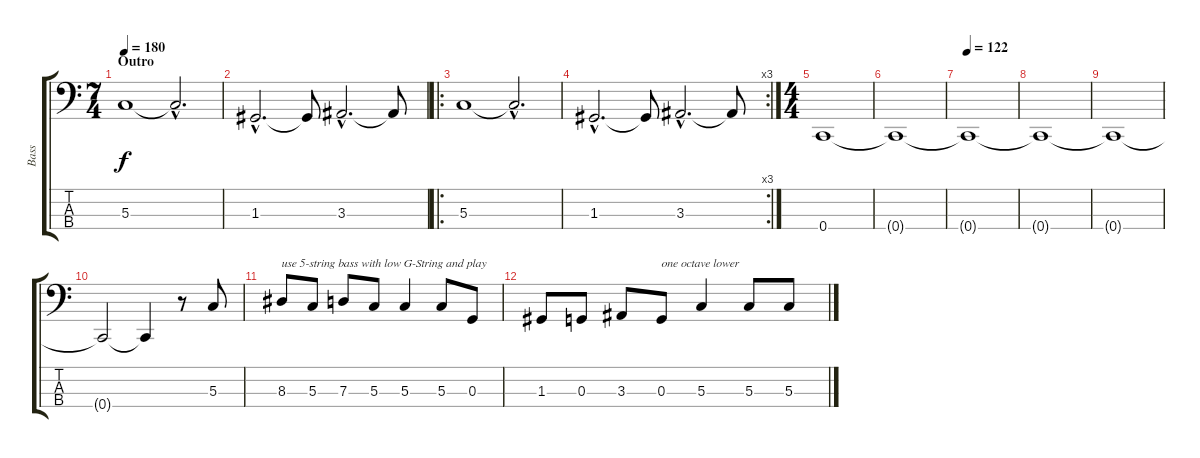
\track ("Bass" "Bass") {instrument electricbasspick}
\staff {score tabs}
\tuning (F2 C2 G1 C1) {hide}
\ts (7 4)
\section ("" "Outro")
\tempo 180
\clef f4
\ks c
5.3.1{dy f} 5.3{hac t}.2{d} |
1.3{hac}.2{d} 1.3{t}.8 3.3{hac}.2{d} 3.3{t}.8 |
\ro
5.3.1 5.3{hac t}.2{d} |
\rc 3
1.3{hac}.2{d} 1.3{t}.8 3.3{hac}.2{d} 3.3{t}.8 |
\ts (4 4)
0.4.1 |
0.4{t}.1 |
\tempo 122
0.4{t}.1 |
0.4{t}.1 |
0.4{t}.1 |
0.4{t}.2 0.4{t}.4 r.8 5.3.8 |
8.3.8{txt "use 5-string bass with low G-String and play"} 5.3.8 7.3.8 5.3.8 5.3.4 5.3.8 0.3.8 |
1.3.8 0.3.8 3.3.8 0.3.8{txt "one octave lower"} 5.3.4 5.3.8 5.3.8
